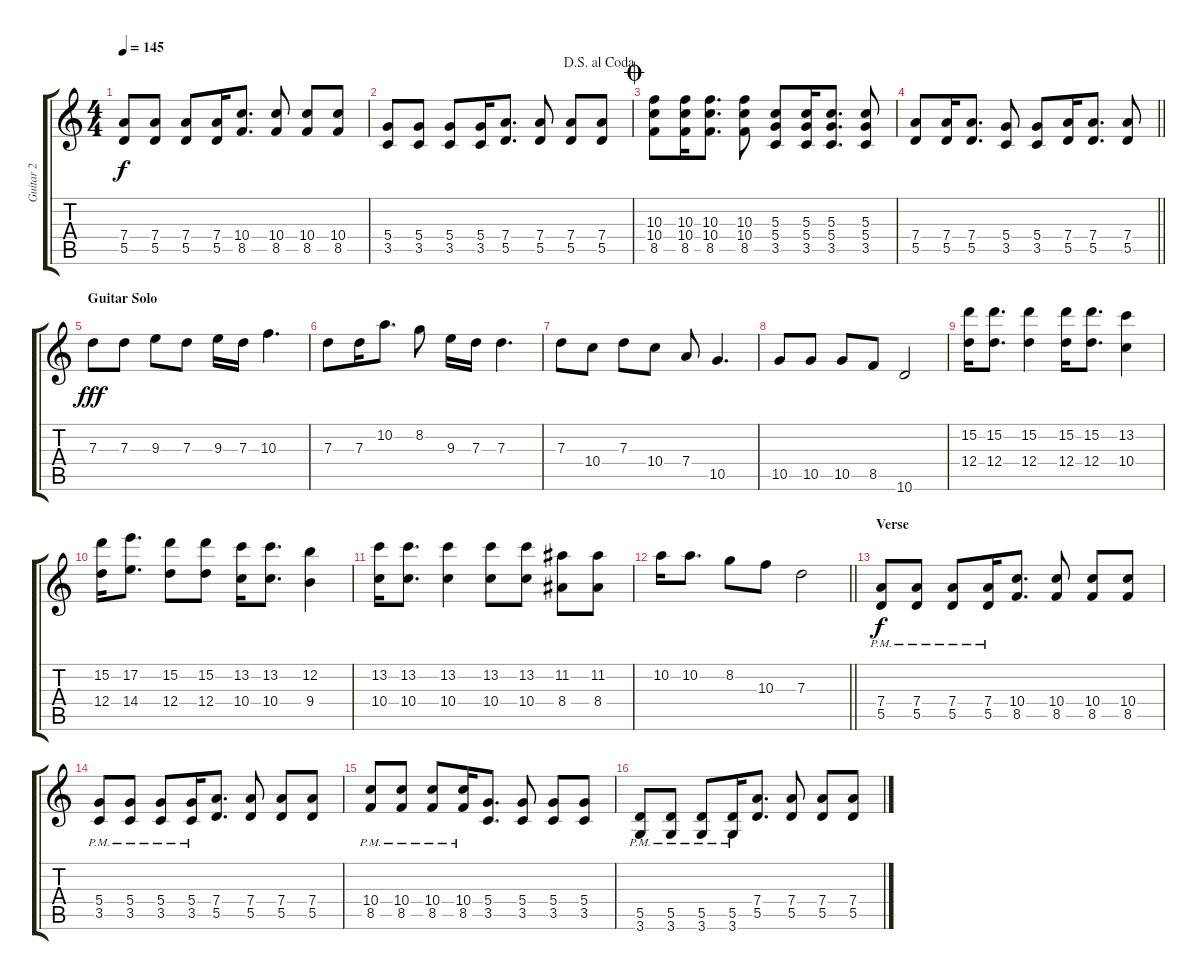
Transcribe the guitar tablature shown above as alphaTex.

\track ("Guitar 2" "Guitar 2") {instrument distortionguitar}
\staff {score tabs}
\tuning (E4 B3 G3 D3 A2 E2) {hide}
\ts (4 4)
\tempo 145
\clef g2
\ks c
(7.4 5.5).8{dy f} (7.4 5.5).8 (7.4 5.5).8 (7.4 5.5).16 (10.4 8.5).8{d} (10.4 8.5).8 (10.4 8.5).8 (10.4 8.5).8 |
\jump dalsegnoalcoda
(5.4 3.5).8 (5.4 3.5).8 (5.4 3.5).8 (5.4 3.5).16 (7.4 5.5).8{d} (7.4 5.5).8 (7.4 5.5).8 (7.4 5.5).8 |
\jump coda
(10.3 10.4 8.5).8 (10.3 10.4 8.5).16 (10.3 10.4 8.5).8{d} (10.3 10.4 8.5).8 (5.3 5.4 3.5).8 (5.3 5.4 3.5).16 (5.3 5.4 3.5).8{d} (5.3 5.4 3.5).8 |
\barLineRight lightlight
(7.4 5.5).8 (7.4 5.5).16 (7.4 5.5).8{d} (5.4 3.5).8 (5.4 3.5).8 (7.4 5.5).16 (7.4 5.5).8{d} (7.4 5.5).8 |
\section ("" "Guitar Solo")
7.3.8{dy fff} 7.3.8 9.3.8 7.3.8 9.3.16 7.3.16 10.3.4{d} |
7.3.8 7.3.16 10.2.8{d} 8.2.8 9.3.16 7.3.16 7.3.4{d} |
7.3.8 10.4.8 7.3.8 10.4.8 7.4.8 10.5.4{d} |
10.5.8 10.5.8 10.5.8 8.5.8 10.6.2 |
(15.2 12.4).16 (15.2 12.4).8{d} (15.2 12.4).4 (15.2 12.4).16 (15.2 12.4).8{d} (13.2 10.4).4 |
(15.2 12.4).16 (17.2 14.4).8{d} (15.2 12.4).8 (15.2 12.4).8 (13.2 10.4).16 (13.2 10.4).8{d} (12.2 9.4).4 |
(13.2 10.4).16 (13.2 10.4).8{d} (13.2 10.4).4 (13.2 10.4).8 (13.2 10.4).8 (11.2 8.4).8 (11.2 8.4).8 |
\barLineRight lightlight
10.2.16 10.2.8{d} 8.2.8 10.3.8 7.3.2 |
\section ("" "Verse")
(7.4{pm} 5.5{pm}).8{dy f} (7.4{pm} 5.5{pm}).8 (7.4{pm} 5.5{pm}).8 (7.4{pm} 5.5{pm}).16 (10.4 8.5).8{d} (10.4 8.5).8 (10.4 8.5).8 (10.4 8.5).8 |
(5.4{pm} 3.5{pm}).8 (5.4{pm} 3.5{pm}).8 (5.4{pm} 3.5{pm}).8 (5.4{pm} 3.5{pm}).16 (7.4 5.5).8{d} (7.4 5.5).8 (7.4 5.5).8 (7.4 5.5).8 |
(10.4{pm} 8.5{pm}).8 (10.4{pm} 8.5{pm}).8 (10.4{pm} 8.5{pm}).8 (10.4{pm} 8.5{pm}).16 (5.4 3.5).8{d} (5.4 3.5).8 (5.4 3.5).8 (5.4 3.5).8 |
(5.5{pm} 3.6{pm}).8 (5.5{pm} 3.6{pm}).8 (5.5{pm} 3.6{pm}).8 (5.5{pm} 3.6{pm}).16 (7.4 5.5).8{d} (7.4 5.5).8 (7.4 5.5).8 (7.4 5.5).8
